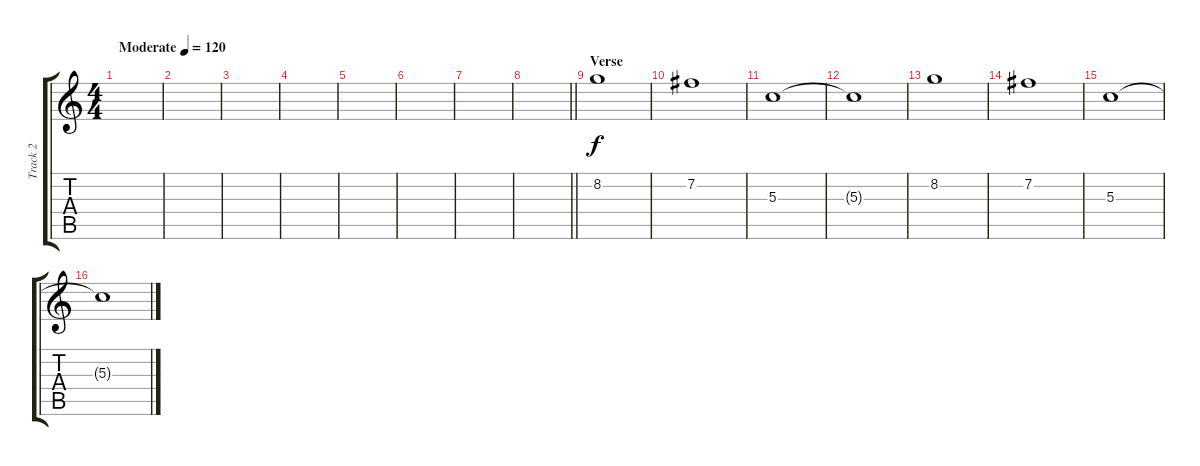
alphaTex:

\track ("Track 2" "Track 2") {instrument distortionguitar}
\staff {score tabs}
\tuning (E4 B3 G3 D3 A2 E2) {hide}
\ts (4 4)
\tempo (120 "Moderate")
\clef g2
\ks c
|
|
|
|
|
|
|
\barLineRight lightlight
|
\section ("" "Verse")
8.2.1 |
7.2.1{dy f} |
5.3.1 |
5.3{t}.1 |
8.2.1 |
7.2.1 |
5.3.1 |
5.3{t}.1
